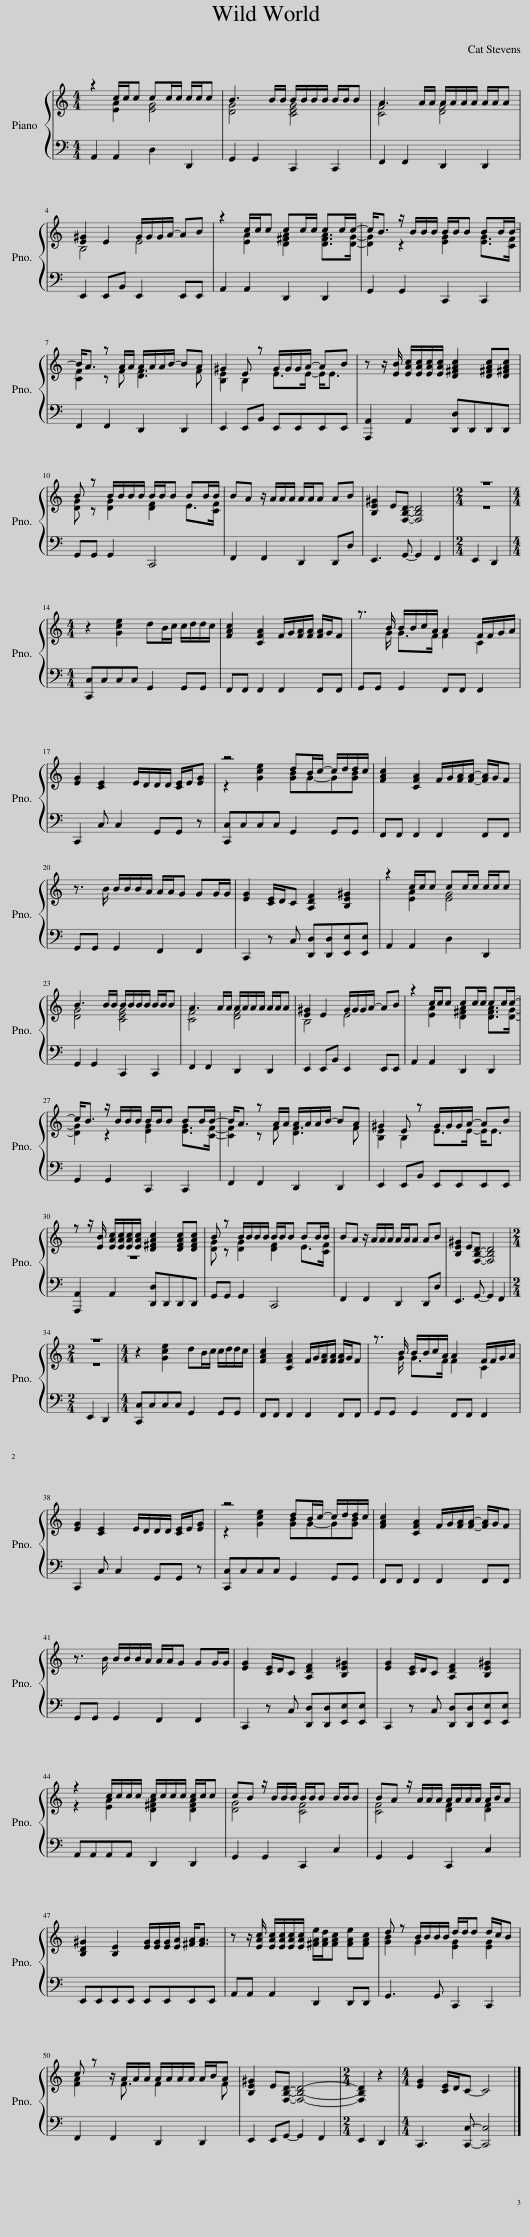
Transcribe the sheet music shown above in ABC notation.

X:1
%%score { ( 1 2 ) | 3 }
L:1/8
M:4/4
I:linebreak $
K:C
V:1 treble
V:2 treble
V:3 bass
V:1
 x2 c/c/c cc/c/ c/c/c | B3 B/B/ B/B/B/B/ B/B/B | A3 A/A/ A/A/A/A/ A/A/A |$ [E^G]2 E2 G/G/G/A/- AB | x2 c/c/c cc/c/ cc/c/- | %5
 c<B z/ B/B/B/ B/B/B BB/B/- |$ B<A z A/A/ A/A/A/B/- BA | ^G2 E z G/G/G/A/- AB | z z/ [EB]/ [EAc]/[EAc]/[EAc]/[EAc]/ [D^FAc]2 [D^FAc][D^FAc] |$ B z B/B/B/B/ B/B/B BB/B/ | %10
 BA z/ A/A/A/ A/A/A AB | [B,E^G]2 E[F,B,D]- [F,B,D]4 |[M:2/4] z4 |$[M:4/4] z2 [Gce]2 dB/c/ c/d/d/c/ | [FAc]2 [CFA]2 F/G/[FA]/[FA]/ [FA]/G/F | %15
 z3/2 B/ B/B/c/A/ A2 F/F/G/A/ |$ [EG]2 [CE]2 E/D/D/D/ [CE]/E/[EG] | z4 dB/c/- c/d/d/c/ | [FAc]2 [CFA]2 F/G/[FA]/[FA]/- [FA]/G/F |$ z3/2 B/ B/B/B/A/ A/A/G GG/G/ | %20
 [EG]2 [CE]/D/C [A,DF]2 [B,E^G]2 | z2 c/c/c cc/c/ c/c/c |$ B3 B/B/ B/B/B/B/ B/B/B | A3 A/A/ A/A/A/A/ A/A/A | [E^G]2 E2 G/G/G/A/- AB | %25
 z2 c/c/c cc/c/ cc/c/- |$ c<B z/ B/B/B/ B/B/B BB/B/- | B<A z A/A/ A/A/A/B/- BA | ^G2 E z G/G/G/A/- AB |$ z z/ [EB]/ [EAc]/[EAc]/[EAc]/[EAc]/ [D^FAc]2 [DFAc][DFAc] | %30
 B z B/B/B/B/ B/B/B BB/B/ | BA z/ A/A/A/ A/A/A AB | [B,E^G]2 E[F,B,D]- [F,B,D]4 |$[M:2/4] z4 |[M:4/4] z2 [Gce]2 dB/c/ c/d/d/c/ | %35
 [FAc]2 [CFA]2 F/G/[FA]/[FA]/ [FA]/G/F | z3/2 B/ B/B/c/A/ A2 F/F/G/A/ |$ [EG]2 [CE]2 E/D/D/D/ [CE]/E/[EG] | z4 dB/c/- c/d/d/c/ | [FAc]2 [CFA]2 F/G/[FA]/[FA]/- [FA]/G/F |$ %40
 z3/2 B/ B/B/B/A/ A/A/G GG/G/ | [EG]2 [CE]/D/C [A,DF]2 [B,E^G]2 | [EG]2 [CE]/D/C [A,DF]2 [B,E^G]2 |$ z2 c/c/c/c/ c/c/c/c/ c/c/c | cB z/ B/B/B/ B/B/B B/B/B | %45
 BA z/ A/A/A/ A/A/A/A/ A/B/A |$ [B,D^G]2 [B,E]2 [EG]/[EG]/[EG]/[EA]/ [^FA]<[FA] | z z/ [EAc]/ [EAc]/[EAc]/[EAc]/[EAc]/ [^FAe]/[FAd]/[FAc] [FAe][FAc] | d z B/B/B/B/ d/d/d d/c/B |$ c z z/ A/A/A/ A/A/A/A/ A/B/A | %50
 [B,E^G]2 E[F,B,D]- [F,B,D]4- |[M:2/4] [F,B,D]2 z2 |[M:4/4] [EG]2 [CE]/D/C- C4 |] %53
V:2
 z2 [EA]2 [EG]4 | [DG]4 [CEG]4 | [CF]4 [DF]4 |$ B,4 E4 | z2 [EA]2 [D^FA]2 [DFA]>[DG]- | %5
 [DG]2 z2 [EG]2 [EG]>[CF] |$ [CF]2 z F [DF]3 F | [B,E]2 B,2 E>E- E<E | x8 |$ [DG] z [DG]2 [DF]2 E>[CF] | %10
 x8 | x8 |[M:2/4] z4 |$[M:4/4] x8 | x8 | %15
 x3/2 G/ G>F F2 C2 |$ x8 | z2 [Gce]2 [GB]G-G[GB] | x8 |$ x8 | %20
 x8 | x2 [EA]2 [EG]4 |$ [DG]4 [CEG]4 | [CF]4 [DF]4 | B,4 E4 | %25
 x2 [EA]2 [D^FA]2 [DFA]>[DG]- |$ [DG]2 z2 [EG]2 [EG]>[CF]- | [CF]2 z F [DF]3 F | [B,E]2 B,2 E>E- E<E |$ z8 | %30
 [DG] z [DG]2 [DF]2 E>[CF] | x8 | x8 |$[M:2/4] z4 |[M:4/4] x8 | %35
 x8 | x3/2 G/ G>F F2 C2 |$ x8 | z2 [Gce]2 [GB]G-G[GB] | x8 |$ %40
 x8 | x8 | x8 |$ z2 [EA]2 [D^FA]2 [DFA]2 | [DG]4 [CF]4 | %45
 [CF]4 [DF]2 [DF]2 |$ x8 | x8 | [GB]2 G2 [EG]2 [EG]2 |$ [FA]2 x/ F3/2 F2 x F | %50
 x8 |[M:2/4] x4 |[M:4/4] x8 |] %53
V:3
 A,,2 A,,2 D,2 D,,2 | G,,2 G,,2 C,,2 C,,2 | F,,2 F,,2 D,,2 D,,2 |$ E,,2 E,,B,, E,,2 E,,E,, | A,,2 A,,2 D,,2 D,,2 | %5
 G,,2 G,,2 C,,2 C,,2 |$ F,,2 F,,2 D,,2 D,,2 | E,,2 E,,B,, E,,E,,E,,E,, | [A,,,A,,]2 A,,2 [D,,D,]D,,D,,D,, |$ G,,G,, G,,2 C,,4 | %10
 F,,2 F,,2 D,,2 D,,D, | E,,3 G,,- G,,2 F,,2 |[M:2/4] E,,2 D,,2 |$[M:4/4] [C,,C,]C,C,C, G,,2 G,,G,, | F,,F,, F,,2 F,,2 F,,F,, | %15
 G,,G,, G,,2 F,,F,, F,,2 |$ C,,2 C, C,2 G,,G,, z | [C,,C,]C,C,C, G,,2 G,,G,, | F,,F,, F,,2 F,,2 F,,F,, |$ G,,G,, G,,2 F,,2 F,,2 | %20
 C,,2 z C, [D,,D,][D,,D,][E,,E,][E,,E,] | A,,2 A,,2 D,2 D,,2 |$ G,,2 G,,2 C,,2 C,,2 | F,,2 F,,2 D,,2 D,,2 | E,,2 E,,B,, E,,2 E,,E,, | %25
 A,,2 A,,2 D,,2 D,,2 |$ G,,2 G,,2 C,,2 C,,2 | F,,2 F,,2 D,,2 D,,2 | E,,2 E,,B,, E,,E,,E,,E,, |$ [A,,,A,,]2 A,,2 [D,,D,]D,,D,,D,, | %30
 G,,G,, G,,2 C,,4 | F,,2 F,,2 D,,2 D,,D, | E,,3 G,,- G,,2 F,,2 |$[M:2/4] E,,2 D,,2 |[M:4/4] [C,,C,]C,C,C, G,,2 G,,G,, | %35
 F,,F,, F,,2 F,,2 F,,F,, | G,,G,, G,,2 F,,F,, F,,2 |$ C,,2 C, C,2 G,,G,, z | [C,,C,]C,C,C, G,,2 G,,G,, | F,,F,, F,,2 F,,2 F,,F,, |$ %40
 G,,G,, G,,2 F,,2 F,,2 | C,,2 z C, [D,,D,][D,,D,][E,,E,][E,,E,] | C,,2 z C, [D,,D,][D,,D,][E,,E,][E,,E,] |$ A,,A,,A,,A,, D,,2 D,,2 | G,,2 G,,2 C,,2 C,2 | %45
 G,,2 G,,2 C,,2 C,2 |$ E,,E,,E,,E,, E,,E,,E,,E,, | A,,A,, A,,2 D,,2 D,,D,, | G,,3 G,, C,,2 C,,2 |$ F,,2 F,,2 D,,2 D,,2 | %50
 E,,2 E,,G,,- G,,2 F,,2 |[M:2/4] E,,2 D,,2 |[M:4/4] C,,3 [C,,C,]- [C,,C,]4 |] %53
